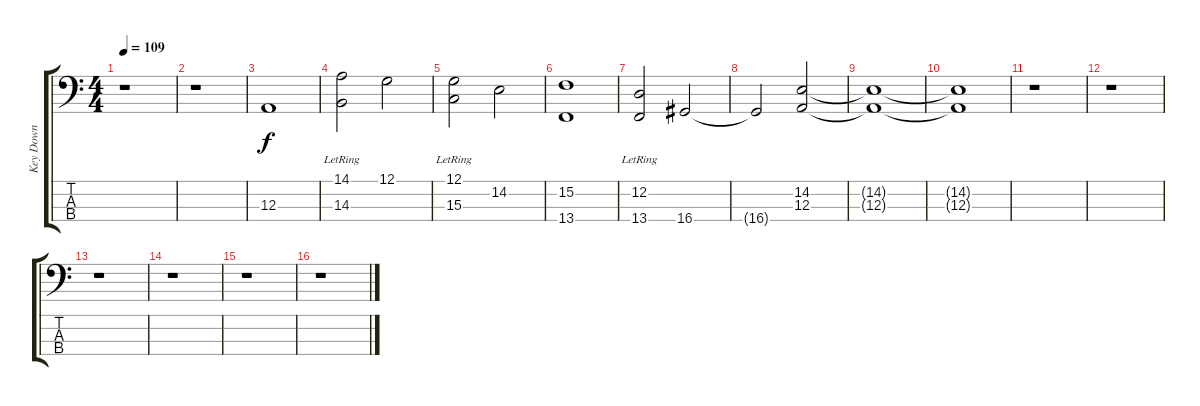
\track ("Key Down" "Key Down") {instrument stringensemble1}
\staff {score tabs}
\tuning (G2 D2 A1 E1) {hide}
\ts (4 4)
\tempo 109
\clef f4
\ks c
r.1{dy f instrument stringensemble1} |
r.1 |
12.3.1 |
(14.1 14.3{lr}).2 12.1.2 |
(12.1 15.3{lr}).2 14.2.2 |
(15.2 13.4).1 |
(12.2{lr} 13.4).2 16.4.2 |
16.4{t}.2 (14.2 12.3).2 |
(14.2{t} 12.3{t}).1 |
(14.2{t} 12.3{t}).1 |
r.1 |
r.1 |
r.1 |
r.1 |
r.1 |
r.1
